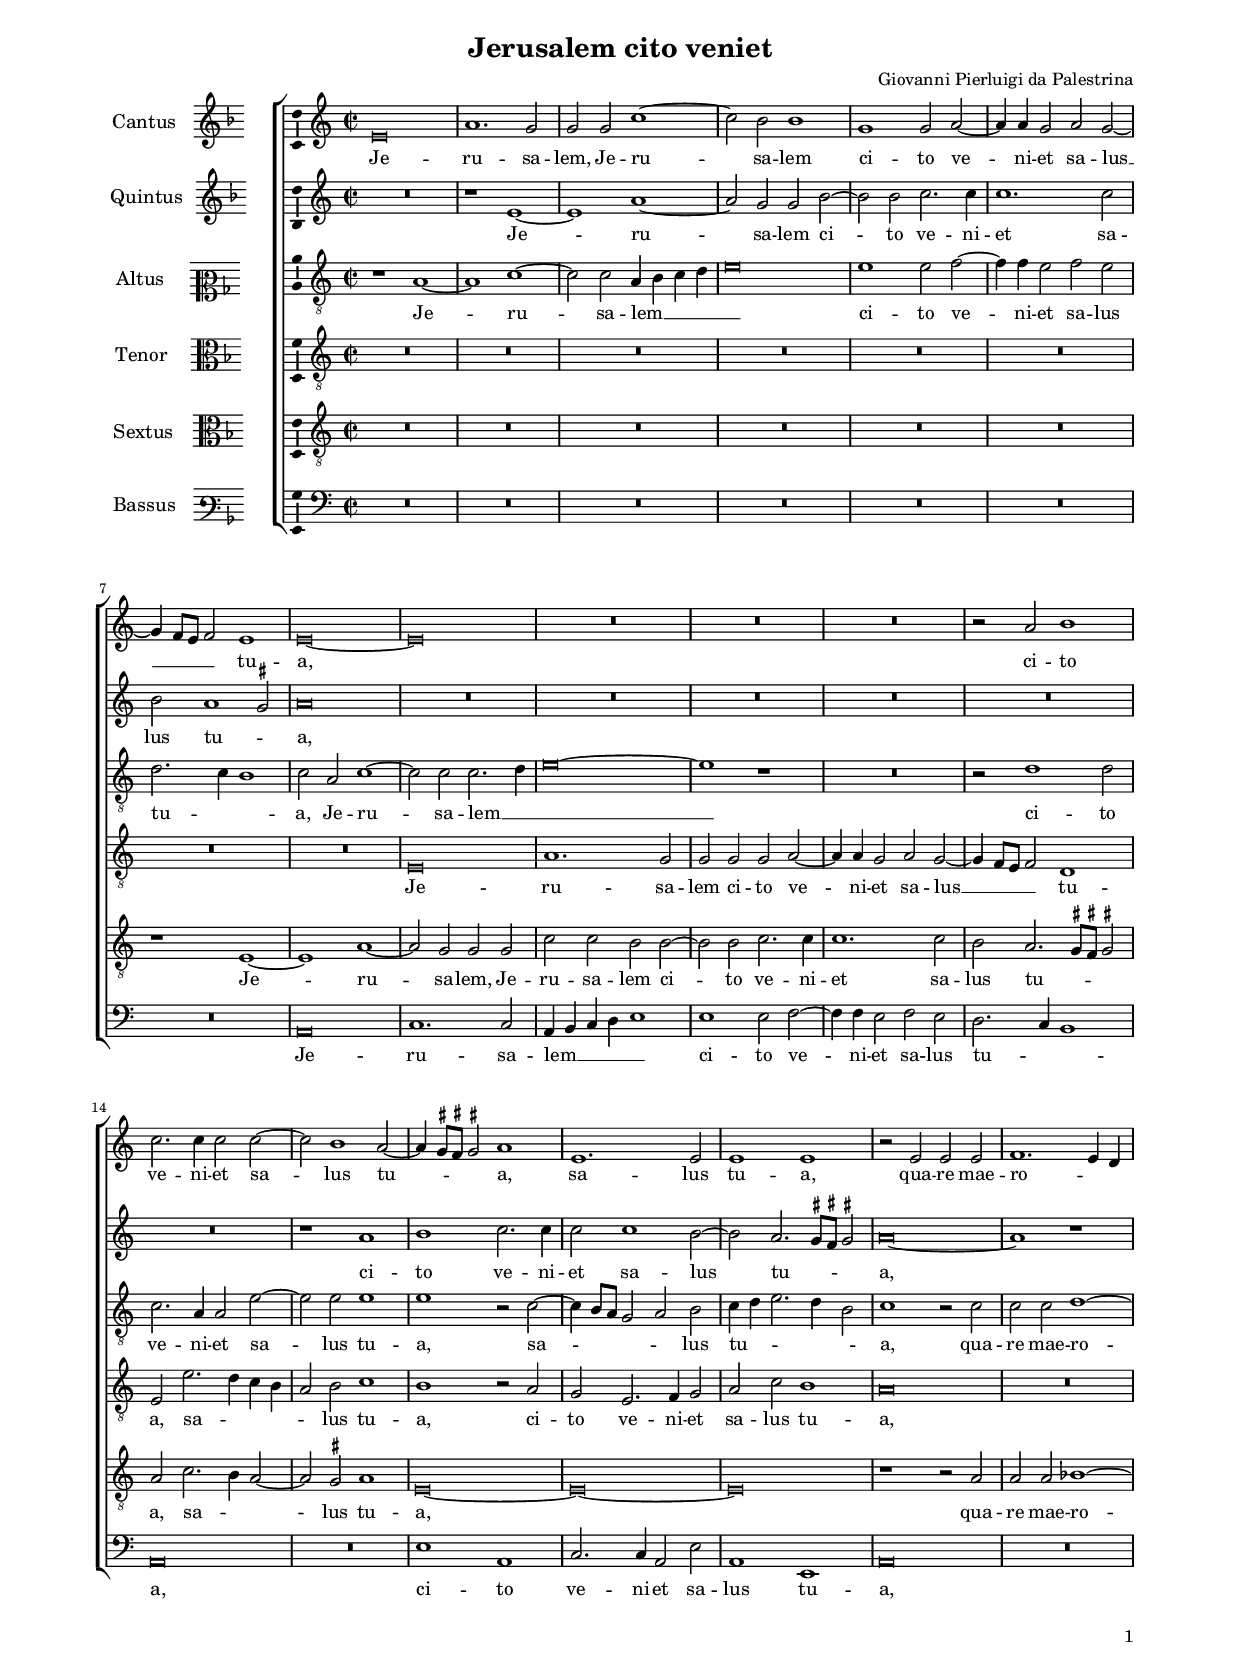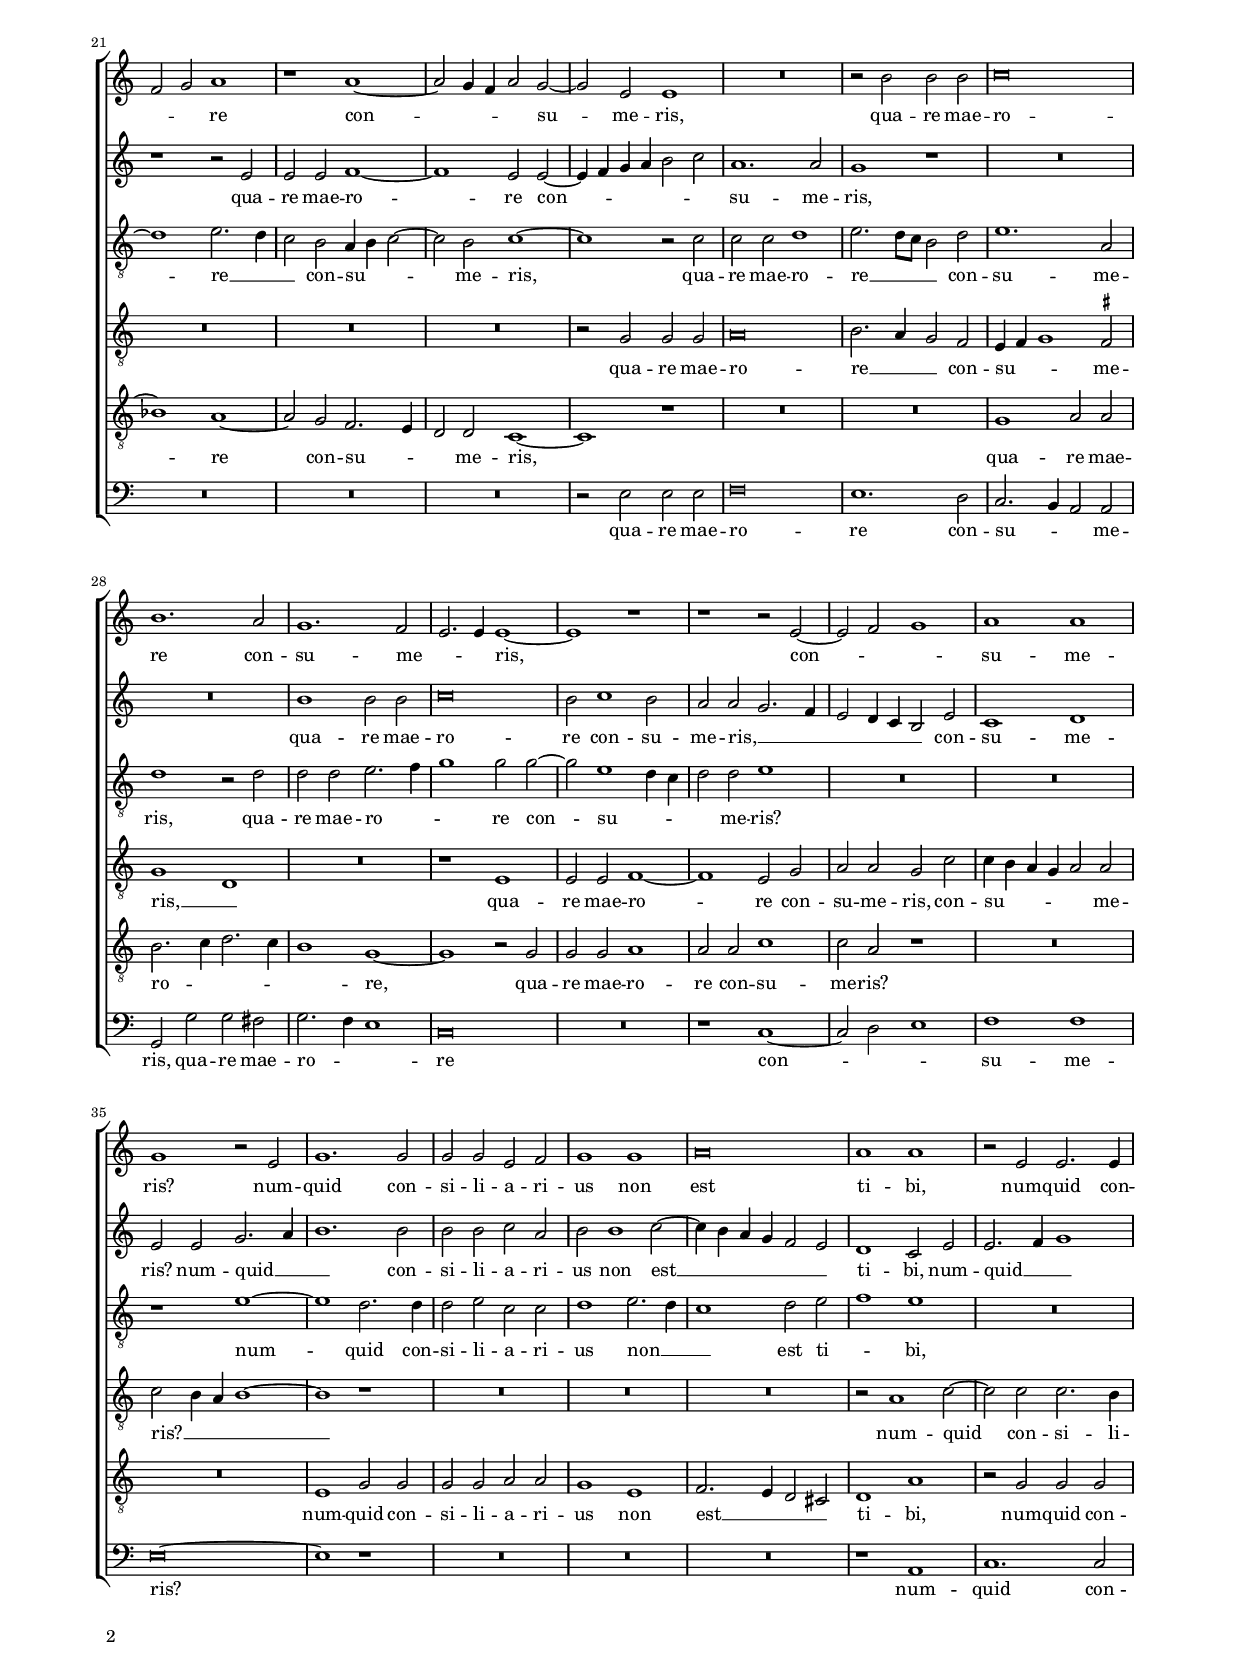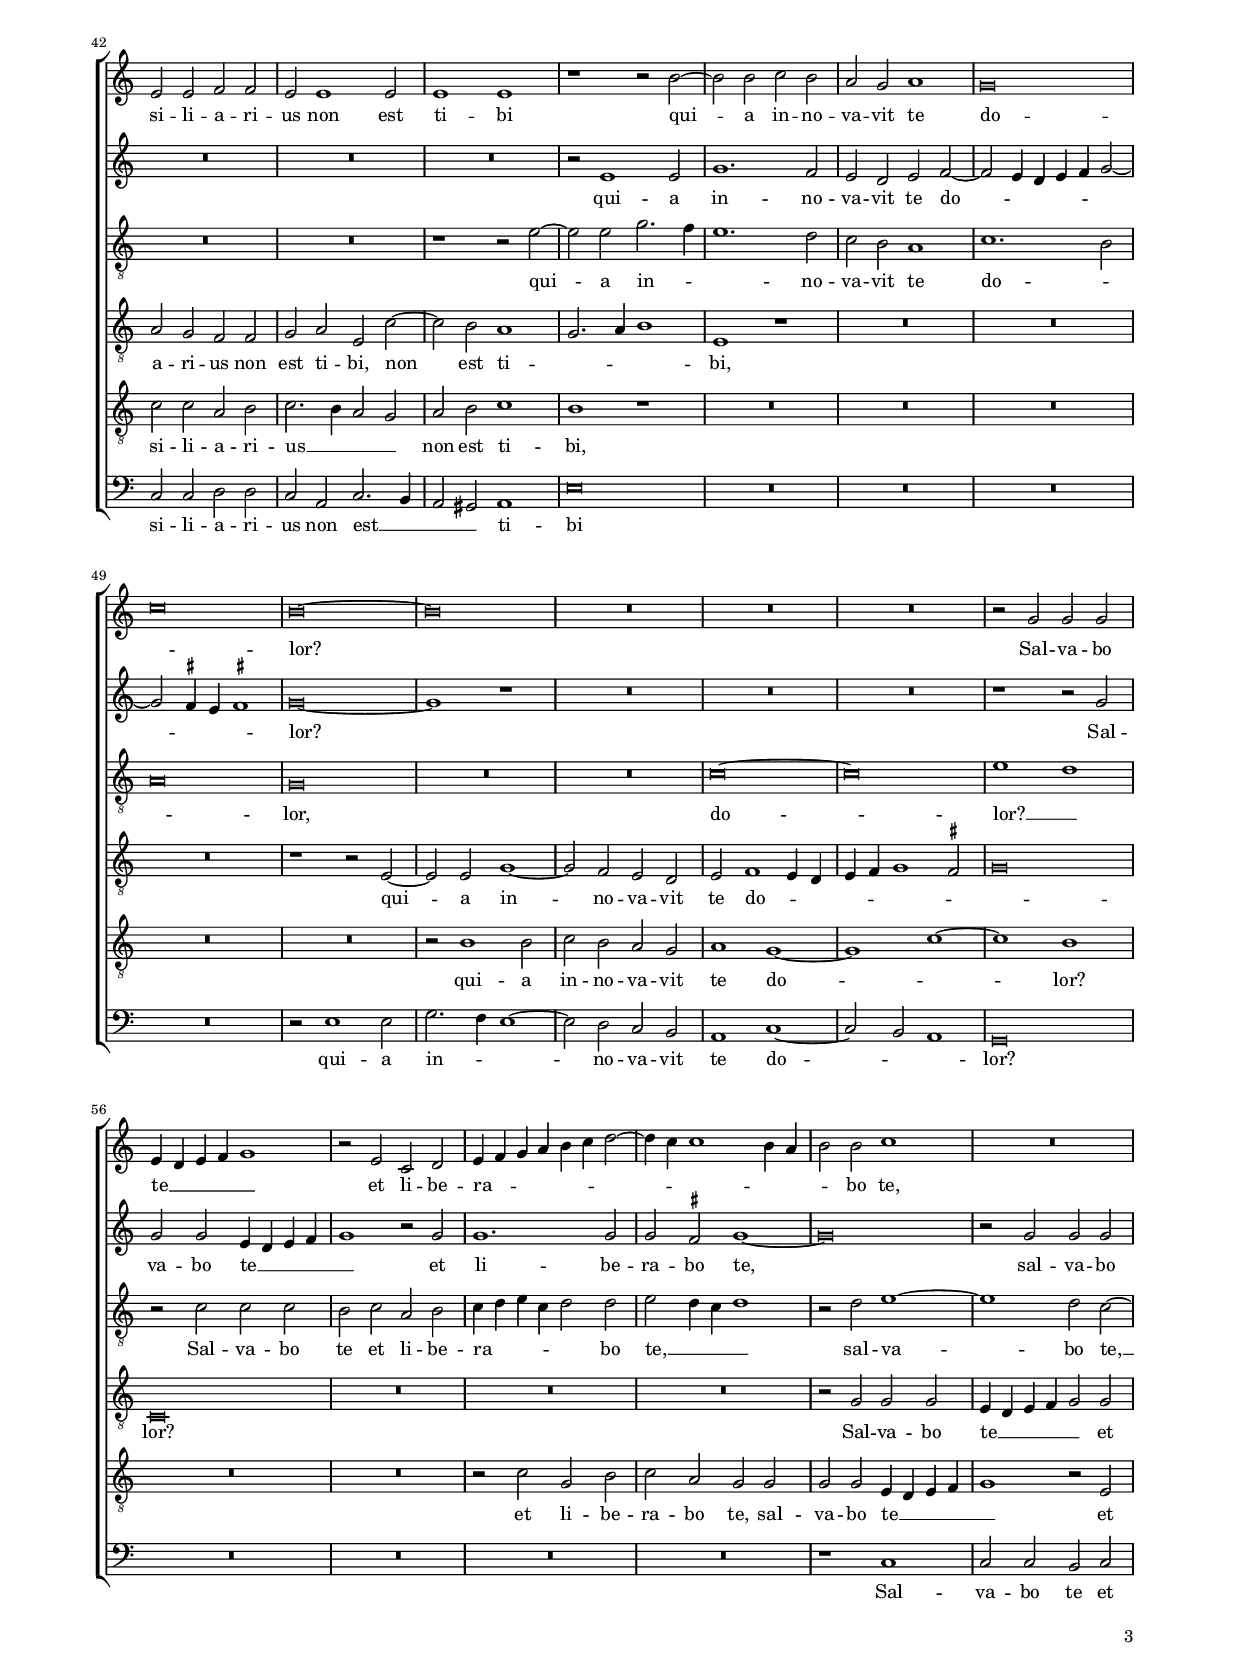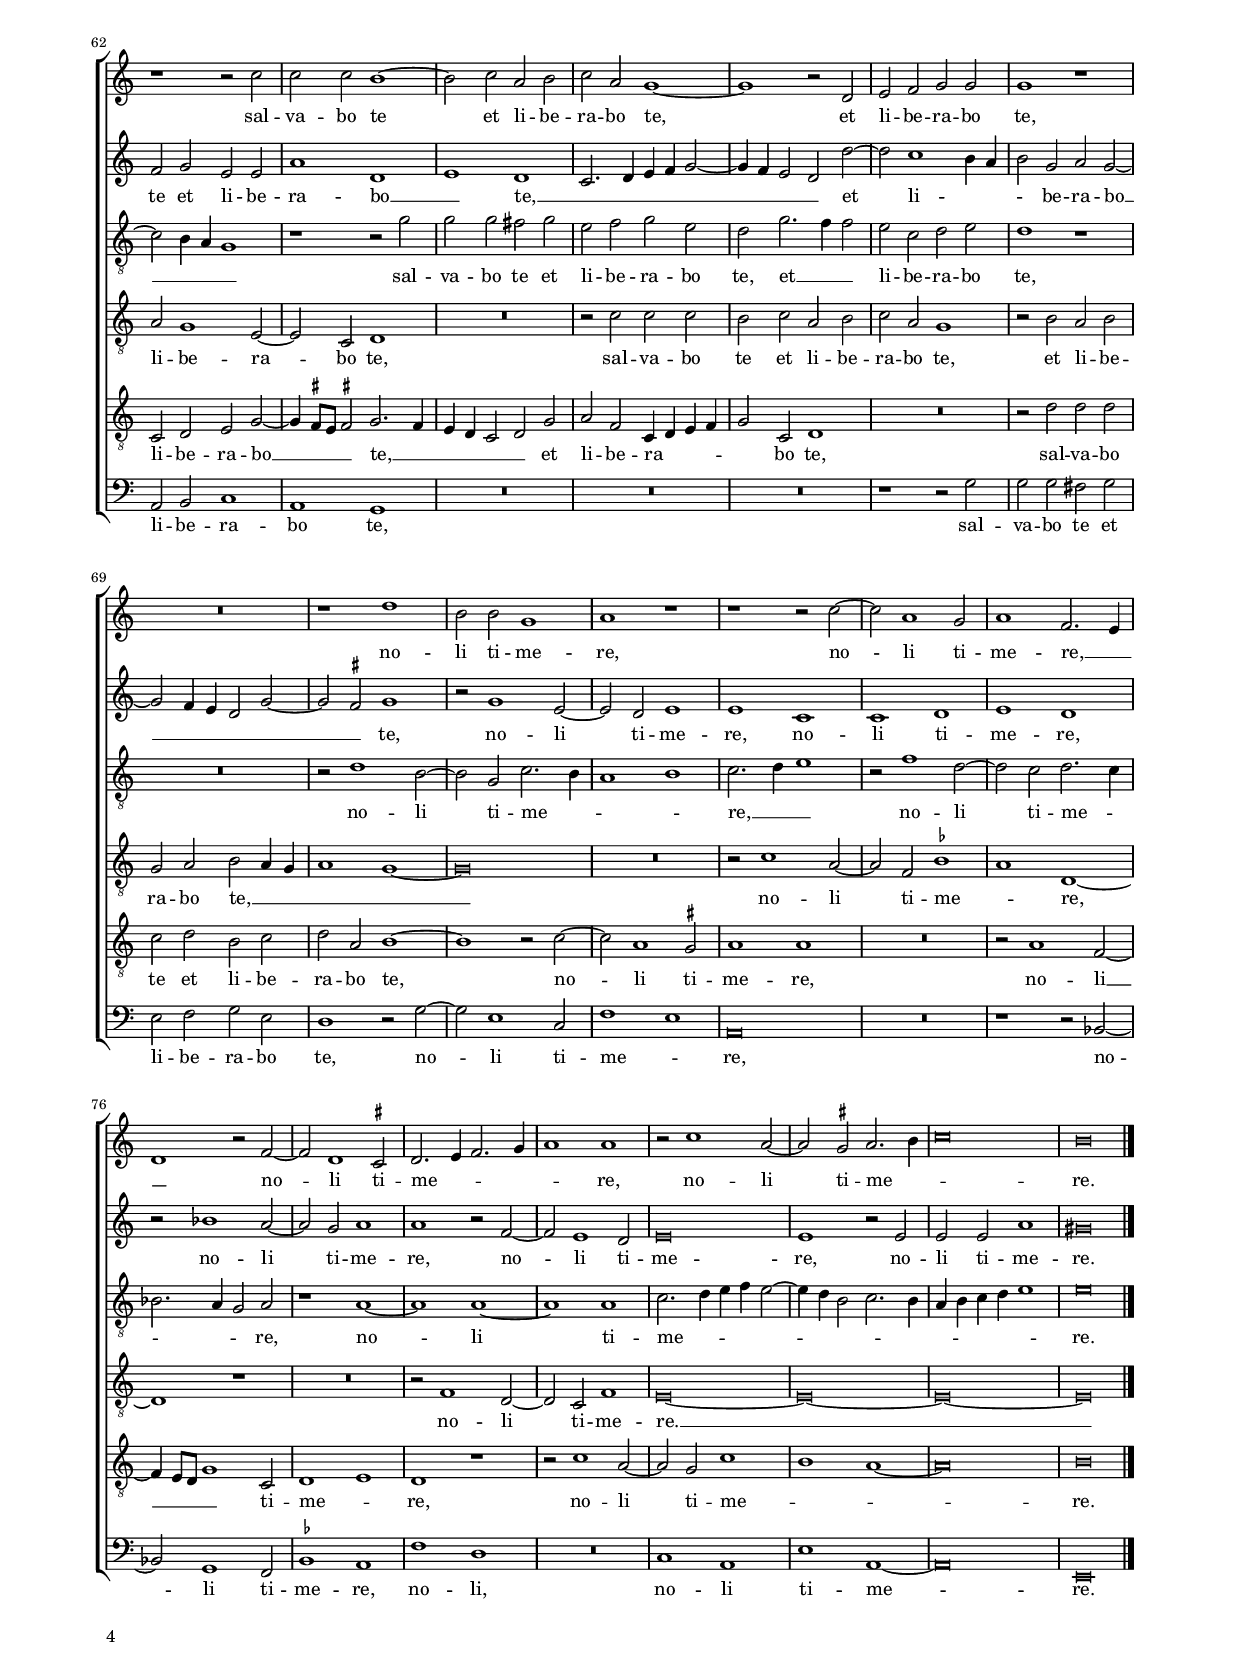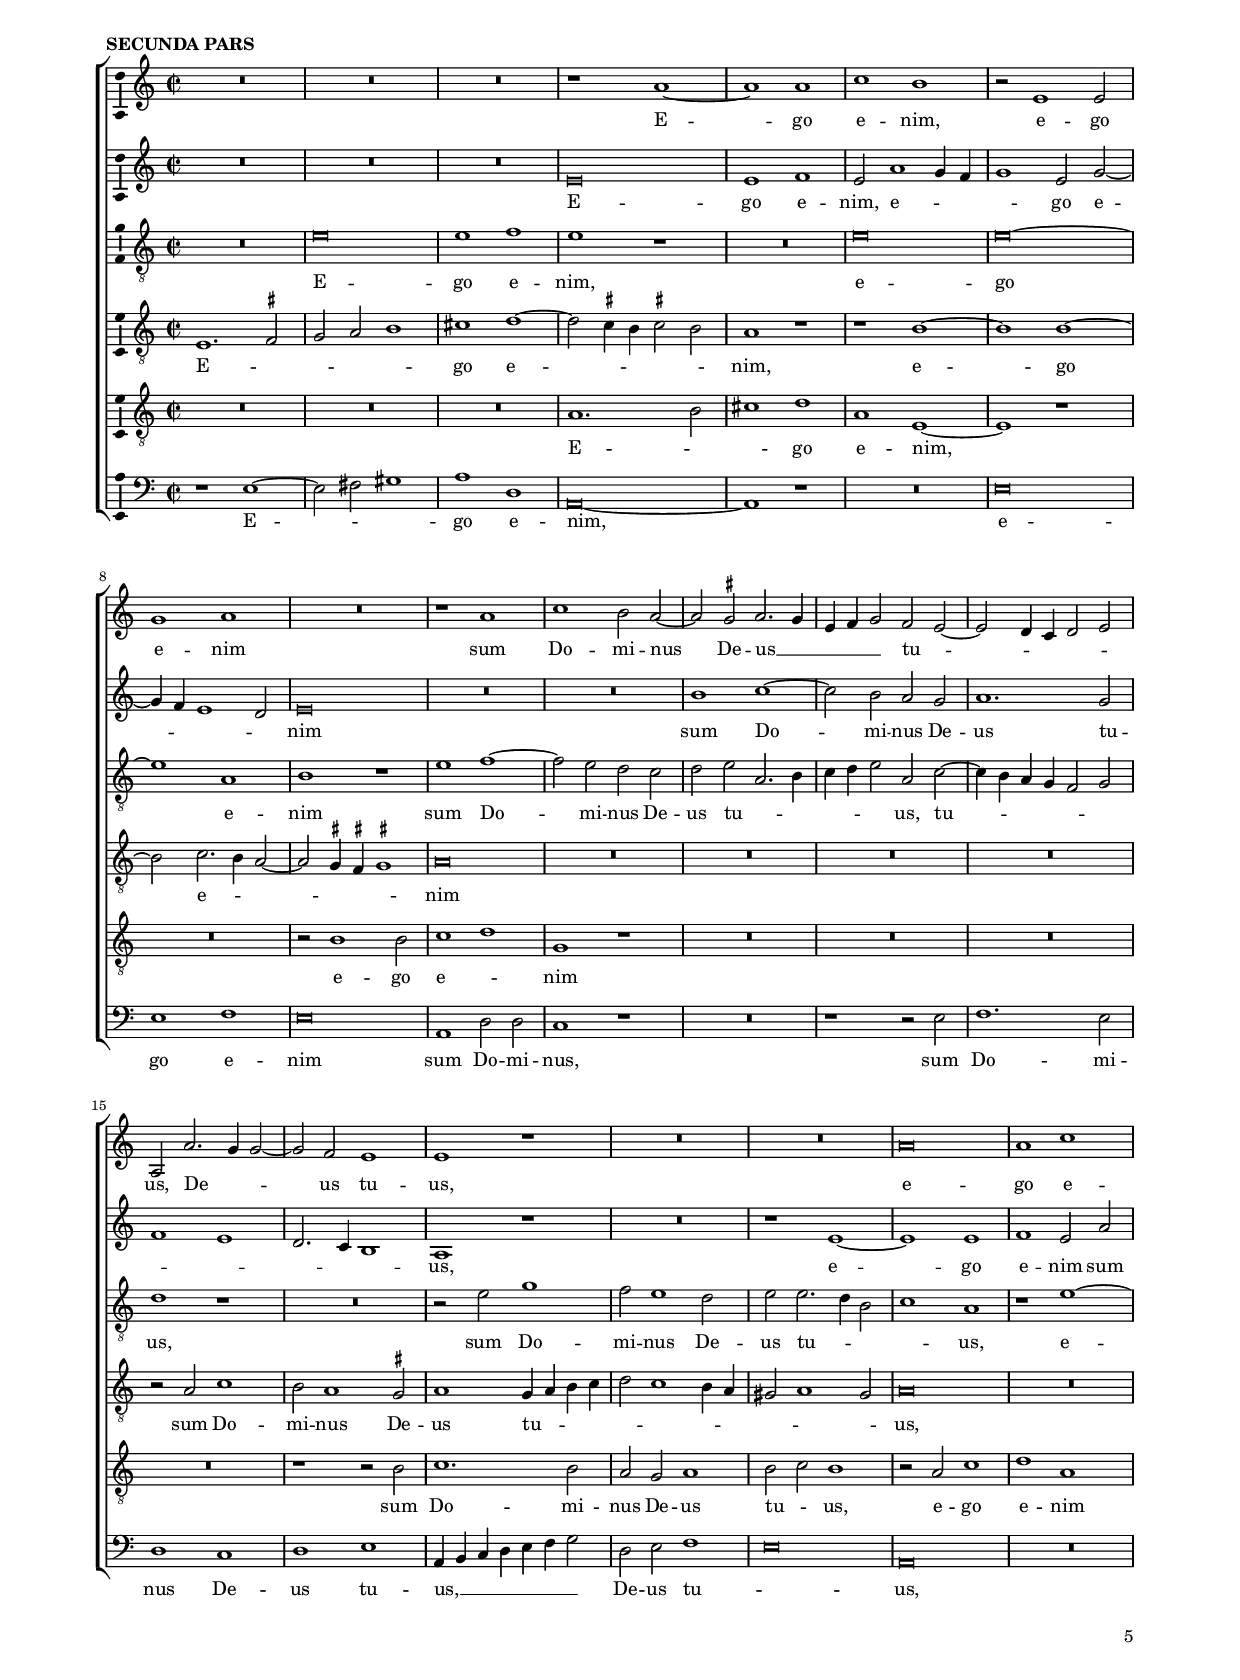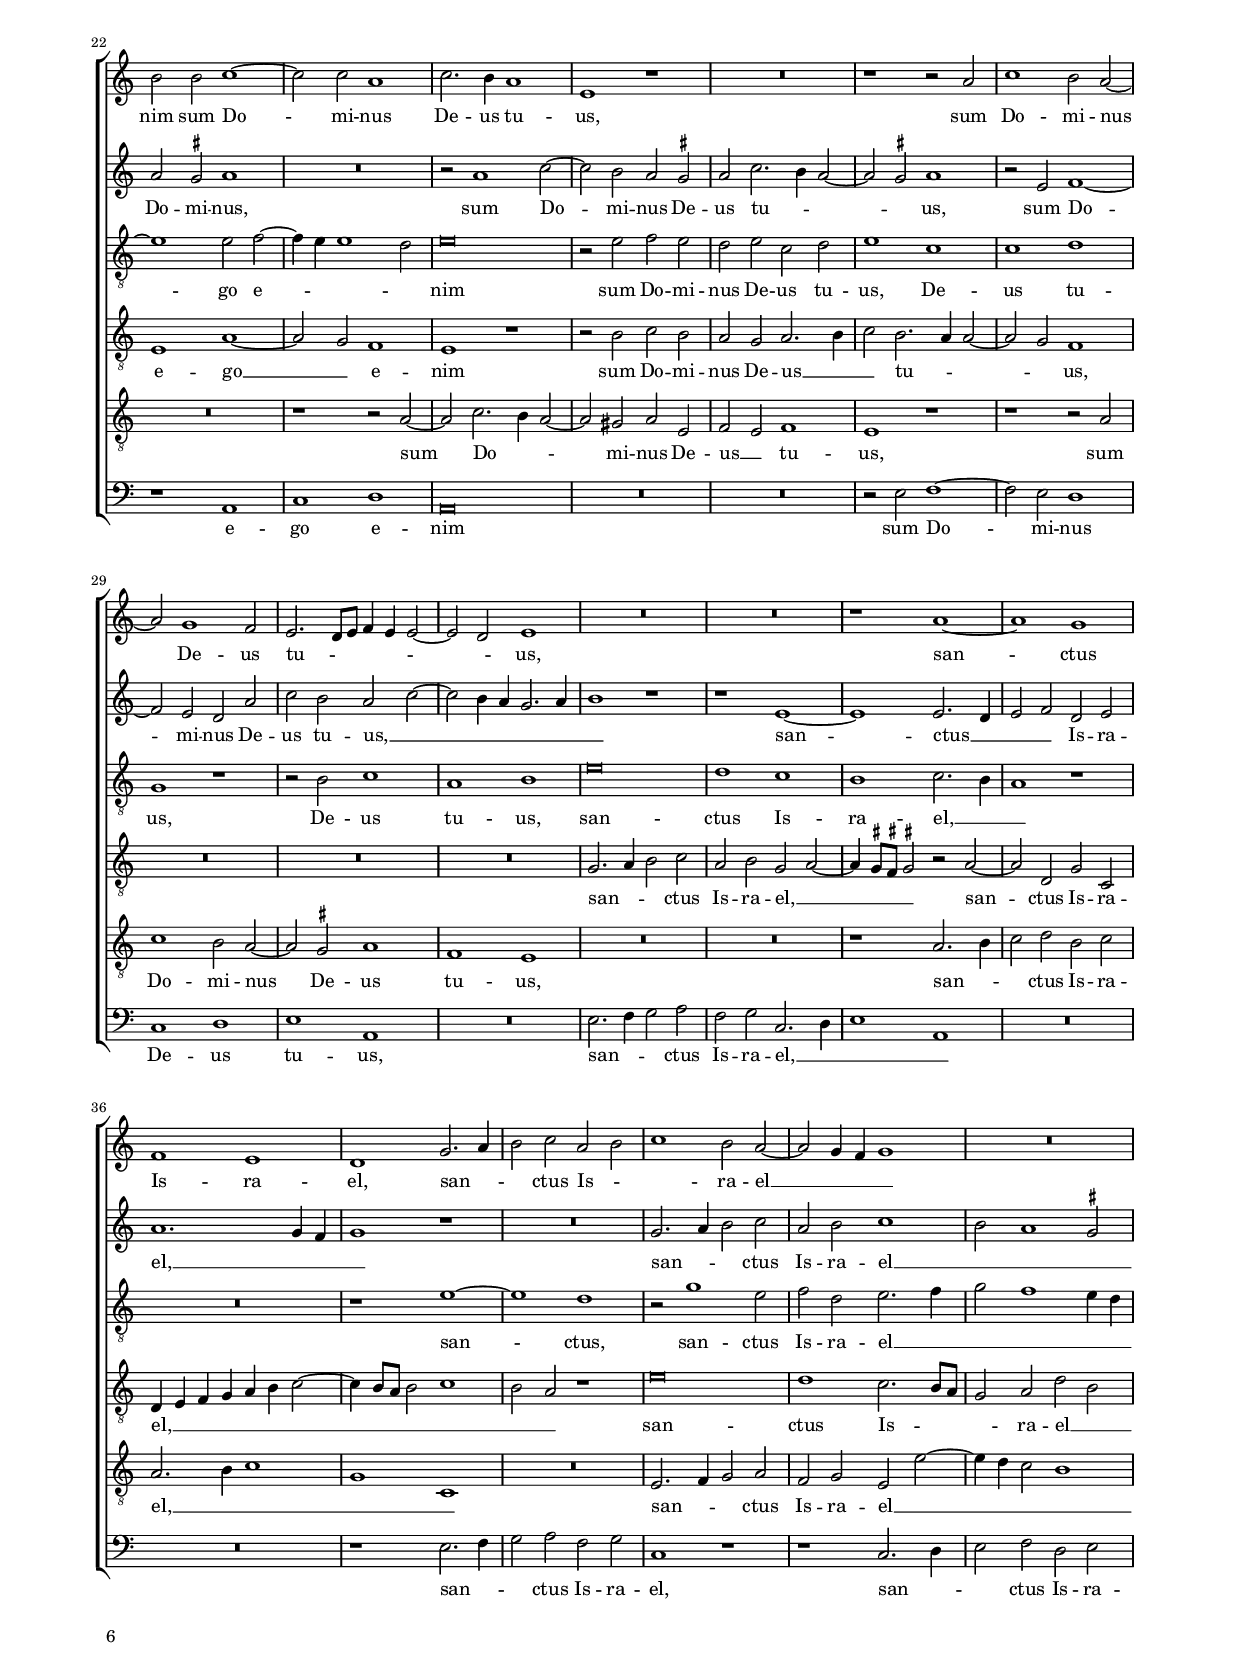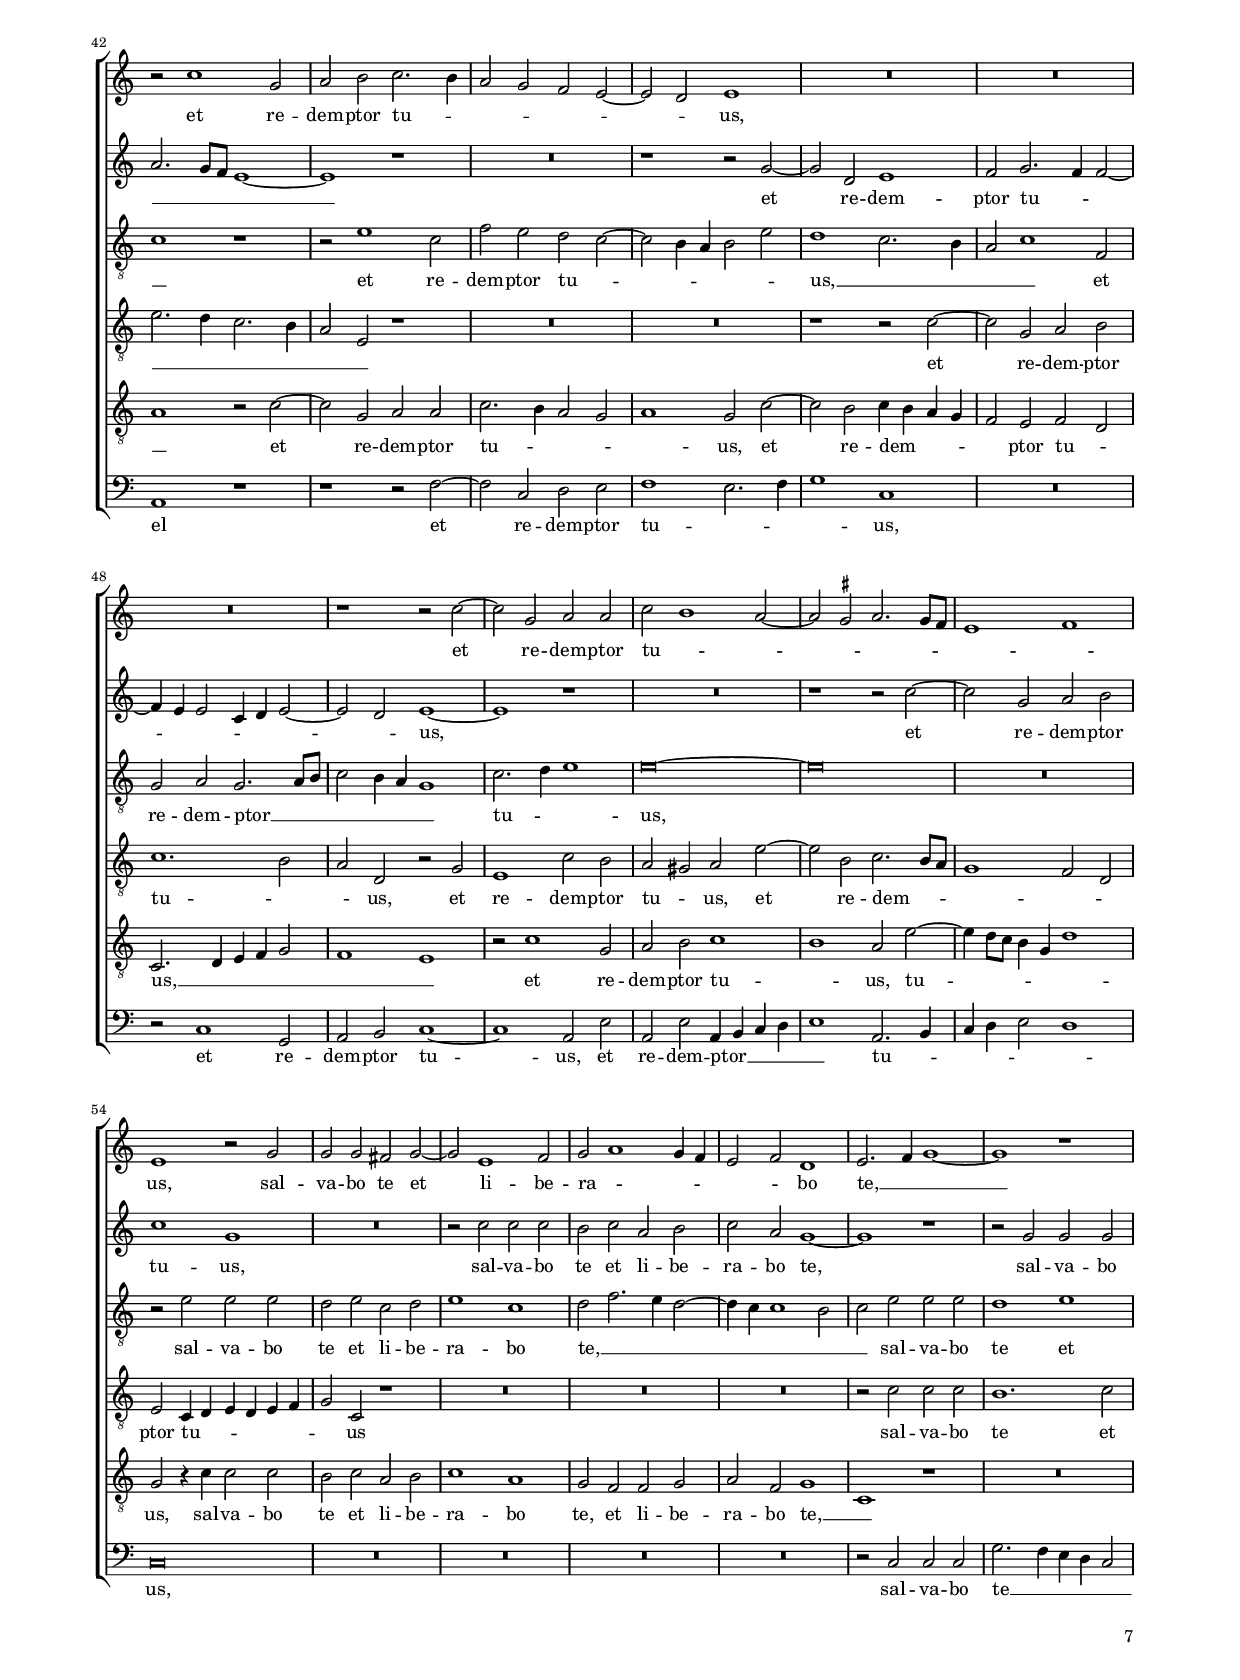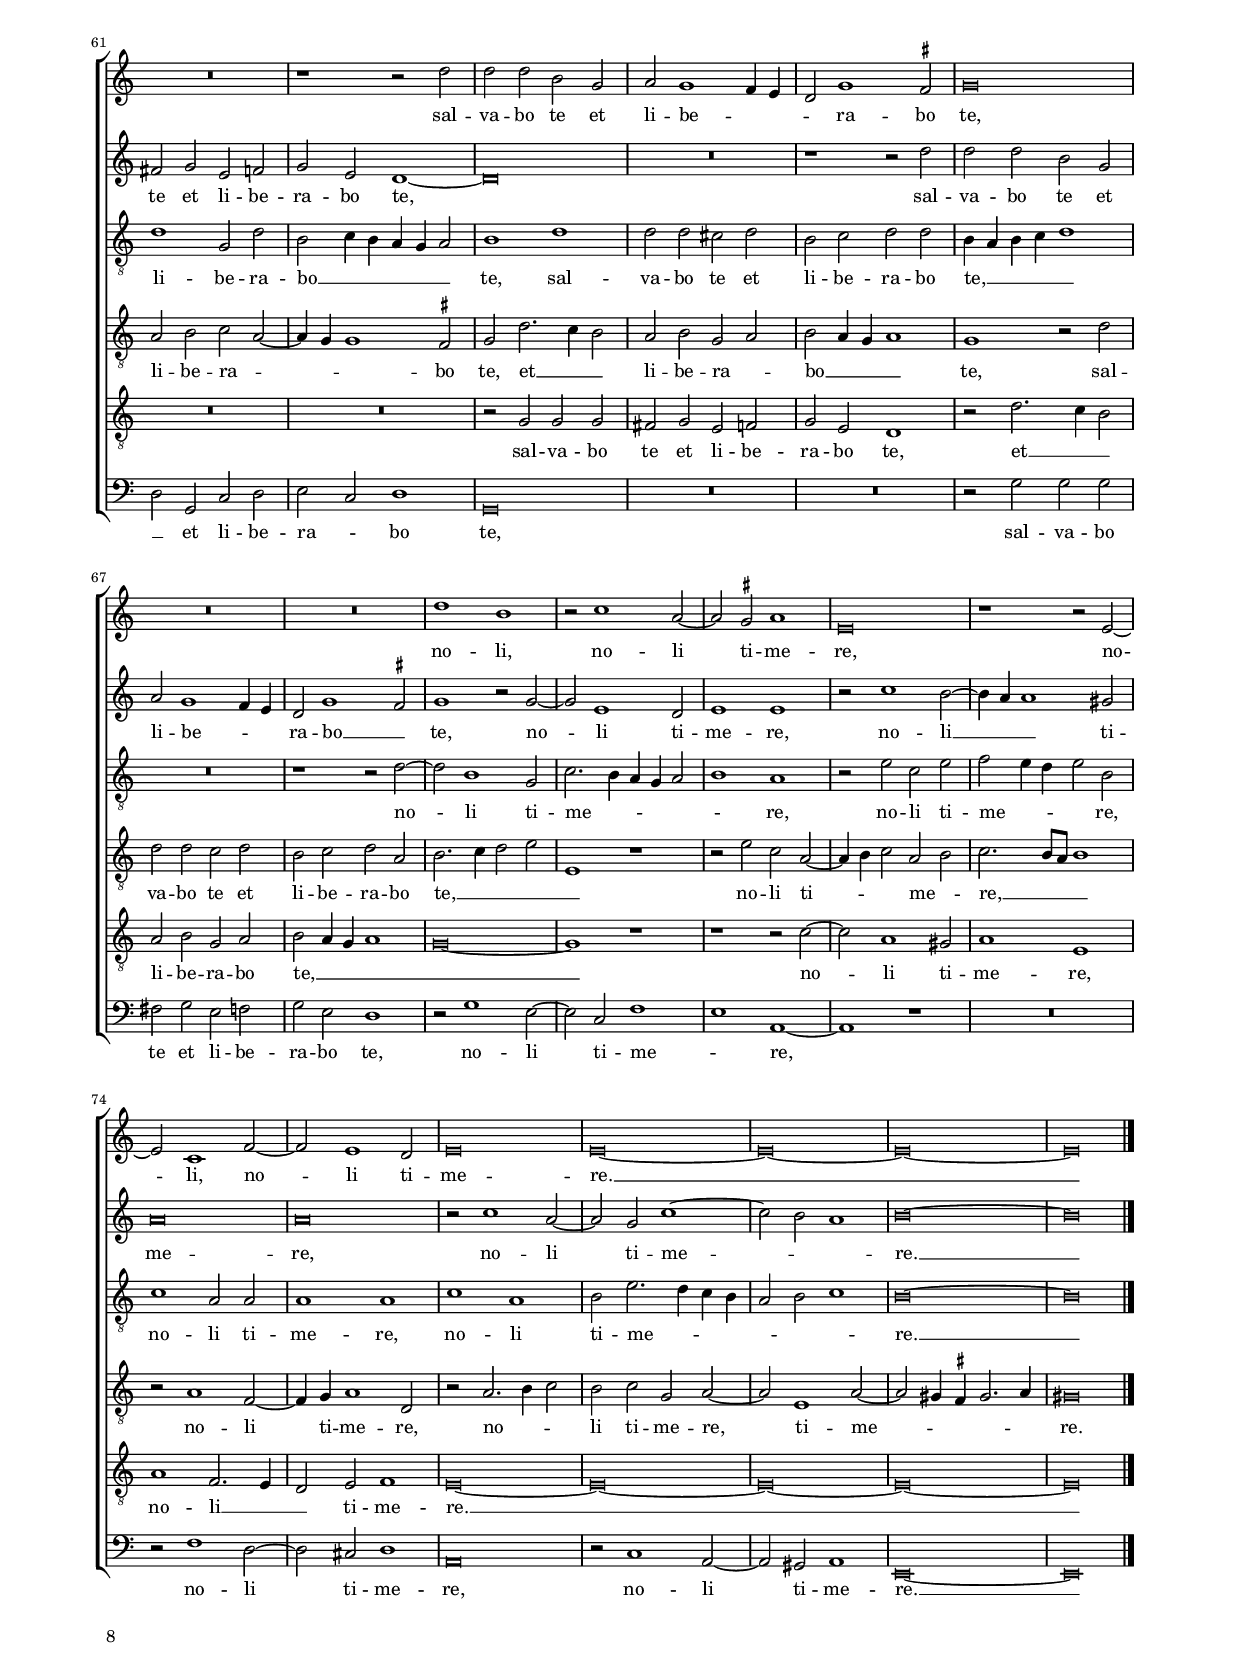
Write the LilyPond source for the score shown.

\header
{
  title="Jerusalem cito veniet"
  composer="Giovanni Pierluigi da Palestrina"
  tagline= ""
}

\version "2.20.0"
\include "deutsch.ly"
#(set-global-staff-size 15)
% #(set-default-paper-size "letter")
#(ly:set-option 'point-and-click #f)


	ficta = { \once \set suggestAccidentals = ##t }
	
	forget = #(define-music-function (music) (ly:music?) #{
		\accidentalStyle forget
		$music
		\accidentalStyle default
		#})

	m = \melisma
	me = \melismaEnd
 %	\mark \markup { \override #'(style . baroque) { \note  #"breve" #1 = \note #"breve." #1 } }


\paper
	{
	top-margin = 1.5 \cm
	bottom-margin = 0.9 \cm
	left-margin = 1.8 \cm
	right-margin = 1.8 \cm
	ragged-bottom = ##f
	ragged-last-bottom = ##t
	print-page-number = ##f
	score-system-spacing = #'((basic-distance . 16) (minimum-distance . 14) (padding . 6) (strechability . 250))
	system-system-spacing = #'((basic-distance . 16) (minimum-distance . 14) (padding . 6) (strechability . 250))
    oddFooterMarkup=\markup   \fill-line { "" \fromproperty #'page:page-number-string }
    evenFooterMarkup=\markup  \fill-line { \fromproperty #'page:page-number-string "" }
    last-bottom-spacing = #'((basic-distance . 12) (minimum-distance . 7) (padding . 4))
	systems-per-page = 3
    page-count = 8
%	min-systems-per-page = 3
	}

global = {
	\key f \major
	\time 2/2 \set Score.measureLength = #(ly:make-moment 2/1)
    \skip 1*2*83 \bar "|."
	}


incipitcantus = \markup { \score {
	{
	\set Staff.instrumentName = \markup { \fontsize #1 "Cantus" }
	\key f \major
	\clef violin
	s4 \bar ""
	}
	\layout  {
	raggedright = ##t
	indent = 1.6 \cm
	line-width = 2.2 \cm
	\context { \Staff \remove Time_signature_engraver }
	\override Staff.Clef.Y-extent = #'(0 . 0)
	}} \hspace #1 }


incipitsextus = \markup { \score {
	{
	\set Staff.instrumentName = \markup { \fontsize #1 "Quintus" }
	\key f \major
	\clef violin
	s4 \bar ""
	}
	\layout  {
	raggedright = ##t
	indent = 1.6 \cm
	line-width = 2.2 \cm
	\context { \Staff \remove Time_signature_engraver }
	\override Staff.Clef.Y-extent = #'(0 . 0)
	}} \hspace #1 }
      
      
incipitaltus = \markup { \score {
	{
	\set Staff.instrumentName = \markup { \fontsize #1 "Altus" }
	\key f \major
	\clef mezzosoprano
	s4 \bar ""
	}
	\layout  {
	raggedright = ##t
	indent = 1.6 \cm
	line-width = 2.2 \cm
	\context { \Staff \remove Time_signature_engraver }
	\override Staff.Clef.Y-extent = #'(0 . 0)
	}} \hspace #1 }


incipittenor = \markup { \score {
	{
	\set Staff.instrumentName = \markup { \fontsize #1 "Tenor" }
	\key f \major
	\clef alto
	s4 \bar ""
	}
	\layout  {
	raggedright = ##t
	indent = 1.6 \cm
	line-width = 2.2 \cm
	\context { \Staff \remove Time_signature_engraver }
	\override Staff.Clef.Y-extent = #'(0 . 0)
	}} \hspace #1 }
      
      
incipitquintus = \markup { \score {
	{
	\set Staff.instrumentName = \markup { \fontsize #1 "Sextus" }
	\key f \major
	\clef alto
	s4 \bar ""
	}
	\layout  {
	raggedright = ##t
	indent = 1.6 \cm
	line-width = 2.2 \cm
	\context { \Staff \remove Time_signature_engraver }
	\override Staff.Clef.Y-extent = #'(0 . 0)
	}} \hspace #1 }
      
      
incipitbassus = \markup { \score {
	{
	\set Staff.instrumentName = \markup { \fontsize #1 "Bassus" }
	\key f \major
	\clef varbaritone
	s4 \bar ""
	}
	\layout  {
	raggedright = ##t
	indent = 1.6 \cm
	line-width = 2.2 \cm
	\context { \Staff \remove Time_signature_engraver }
	\override Staff.Clef.Y-extent = #'(0 . 0)
	}} \hspace #1 }


cantus =  \relative c''
	{
	a\breve
	d1. c2
	c2 c f1~
	f2 e e1
%5
	c1 c2 d~ |
	d4 d c2 d c~
	c4 b8 a b2 a1
	a\breve~
	a\breve
%10
	R\breve |
	R\breve
	R\breve
	r2 d e1
	f2. f4 f2 f~
%15
	f2 e1 d2~ |
	d4 \ficta cis8 \ficta h \ficta cis!2 d1
	a1. a2
	a1 a
	r2 a a a
%20
	b1. a4 g |
	b2 c d1
	r1 d~
	d2 c4 b d2 c~
	c2 a a1
%25
	R\breve |
	r2 e' e e
	f\breve
	e1. d2
	c1. b2
%30
	a2. a4 a1~ |
	a1 r
	r1 r2 a~
	a2 b c1
	d1 d
%35
	c1 r2 a |
	c1. c2
	c2 c a b
	c1 c
	d\breve
%40
	d1 d |
	r2 a a2. a4
	a2 a b b
	a2 a1 a2
	a1 a
%45
	r1 r2 e'~ |
	e2 e f e
	d2 c d1
	c\breve
	f\breve
%50
	e\breve~ |
	e\breve
	R\breve
	R\breve
	R\breve
%55
	r2 c c c |
	a4 g a b c1
	r2 a f g
	a4 b c d e f g2~
	g4 f f1 e4 d
%60
	e2 e f1 |
	R\breve
	r1 r2 f
	f2 f e1~
	e2 f d e
%65
	f2 d c1~ |
	c1 r2 g
	a2 b c c
	c1 r
	R\breve
%70
	r1 g' |
	e2 e c1
	d1 r
	r1 r2 f~
	f2 d1 c2
%75
	d1 b2. a4 |
	g1 r2 b~
	b2 g1 \ficta fis2
	g2. a4 b2. c4
	d1 d
%80
	r2 f1 d2~ |
    d2 \ficta cis d2. e4
    f\breve
    e\breve |
	}


sextus = \relative c''
	{
	R\breve
	r1 a~
	a1 d~
	d2 c c e~
%5
	e2 e f2. f4 |
	f1. f2
	e2 d1 \ficta cis2
	d\breve
	R\breve
%10
	R\breve |
	R\breve
	R\breve
	R\breve
	R\breve
%15
	r1 d |
	e1 f2. f4
	f2 f1 e2~
	e2 d2. \ficta cis8 \ficta h \ficta cis!2
	d\breve~
%20
	d1 r |
	r1 r2 a
	a2 a b1~
	b1 a2 a~
	a4 b c d e2 f
%25
	d1. d2 |
	c1 r
	R\breve
	R\breve
	e1 e2 e
%30
	f\breve |
	e2 f1 e2
	d2 d c2. b4
	a2 g4 f e2 a
	f1 g
%35
	a2 a c2. d4 |
	e1. e2
	e2 e f d
	e2 e1 f2~
	f4 e d c b2 a
%40
	g1 f2 a |
	a2. b4 c1
	R\breve
	R\breve
	R\breve
%45
	r2 a1 a2 |
	c1. b2
	a2 g a b~
	b2 a4 g a b c2~
	c2 \ficta h4 a \ficta h!1
%50
	c\breve~ |
	c1 r
	R\breve
	R\breve
	R\breve
%55
	r1 r2 c |
	c2 c a4 g a b
	c1 r2 c
	c1. c2
	c2 \ficta h c1~
%60
	c\breve |
	r2 c c c
	b2 c a a
	d1 g,
	a1 g
%65
	f2. g4 a b c2~ |
	c4 b a2 g g'~
	g2 f1 e4 d
	e2 c d c~
	c2 b4 a g2 c~
%70
	c2 \ficta h c1 |
	r2 c1 a2~
	a2 g a1
	a1 f
	f1 g
%75
	a1 g |
	r2 es'1 d2~
	d2 c d1
	d1 r2 b~
	b2 a1 g2
%80
	a\breve |
    a1 r2 a
    a2 a d1
    cis\breve |
	}


altus =  \relative c'
        {
	r1 d~
	d1 f~
	f2 f d4 e f g
	a\breve
%5
	a1 a2 b~ |
	b4 b a2 b a
	g2. f4 e1
	f2 d f1~
	f2 f f2. g4
%10
	a\breve~ |
	a1 r
	R\breve
	r2 g1 g2
	f2. d4 d2 a'~
%15
	a2 a a1 |
	a1 r2 f~
	f4 e8 d c2 d e
	f4 g a2. g4 e2
	f1 r2 f
%20
	f2 f g1~ |
	g1 a2. g4
	f2 e d4 e f2~
	f2 e f1~
	f1 r2 f
%25
	f2 f g1 |
	a2. g8 f e2 g
	a1. d,2
	g1 r2 g
	g2 g a2. b4
%30
	c1 c2 c~ |
	c2 a1 g4 f
	g2 g a1
	R\breve
	R\breve
%35
	r1 a~ |
	a1 g2. g4
	g2 a f f
	g1 a2. g4
	f1 g2 a
%40
	b1 a |
	R\breve
	R\breve
	R\breve
	r1 r2 a~
%45
	a2 a c2. b4 |
	a1. g2
	f2 e d1
	f1. e2
	d\breve
%50
	c\breve |
	R\breve
	R\breve
	f\breve~
	f\breve
%55
	a1 g |
	r2 f f f
	e2 f d e
	f4 g a f g2 g
	a2 g4 f g1
%60
	r2 g a1~ |
	a1 g2 f~
	f2 e4 d c1
	r1 r2 c'
	c2 c h c
%65
	a2 b c a |
	g2 c2. b4 b2
	a2 f g a
	g1 r
	R\breve
%70
	r2 g1 e2~ |
	e2 c f2. e4
	d1 e
	f2. g4 a1
	r2 b1 g2~
%75
	g2 f g2. f4 |
	es2. d4 c2 d
	r1 d~
	d1 d~
	d1 d
%80
	f2. g4 a b a2~ |
    a4 g e2 f2. e4
    d4 e f g a1
    a\breve |
	}


tenor =  \relative c'
	{
	R\breve
	R\breve
	R\breve
	R\breve
%5
	R\breve |
	R\breve
	R\breve
	R\breve
	a\breve
%10
	d1. c2 |
	c2 c c d~
	d4 d c2 d c~
	c4 b8 a b2 g1
	a2 a'2. g4 f e
%15
	d2 e f1 |
	e1 r2 d
	c2 a2. b4 c2
	d2 f e1
	d\breve
%20
	R\breve |
	R\breve
	R\breve
	R\breve
	r2 c c c
%25
	d\breve |
	e2. d4 c2 b
	a4 b c1 \ficta h2
	c1 g
	R\breve
%30
	r1 a |
	a2 a b1~
	b1 a2 c
	d2 d c f
	f4 e d c d2 d
%35
	f2 e4 d e1~ |
	e1 r
	R\breve
	R\breve
	R\breve
%40
	r2 d1 f2~ |
	f2 f f2. e4
	d2 c b b
	c2 d a f'~
	f2 e d1
%45
	c2. d4 e1 |
	a,1 r
	R\breve
	R\breve
	R\breve
%50
	r1 r2 a~ |
	a2 a c1~
	c2 b a g
	a2 b1 a4 g
	a4 b c1 \ficta h2
%55
	c\breve |
	f,\breve
	R\breve
	R\breve
	R\breve
%60
	r2 c' c c |
	a4 g a b c2 c
	d2 c1 a2~
	a2 f g1
	R\breve
%65
	r2 f' f f |
	e2 f d e
	f2 d c1
	r2 e d e
	c2 d e d4 c
%70
	d1 c~ |
	c\breve
	R\breve
	r2 f1 d2~
	d2 b \ficta es1
%75
    d1 g,~ |
	g1 r
	R\breve
	r2 b1 g2~
	g2 f b1
%80
	a\breve~ |
    a\breve~    
    a\breve~
    a\breve |
	}


quintus  =  \relative c'
	{
	R\breve
	R\breve
	R\breve
	R\breve
%5
	R\breve |
	R\breve
	r1 a~
	a1 d~
	d2 c c c
%10
	f2 f e e~ |
	e2 e f2. f4
	f1. f2
	e2 d2. \ficta cis8 \ficta h \ficta cis!2
	d2 f2. e4 d2~
%15
	d2 \ficta cis d1 |
	a\breve~
	a\breve~
	a\breve
	r1 r2 d
%20
	d2 d es1~ |
	es1 d~
	d2 c b2. a4
	g2 g f1~
	f1 r
%25
	R\breve |
	R\breve
	c'1 d2 d
	e2. f4 g2. f4
	e1 c~
%30
	c1 r2 c |
	c2 c d1
	d2 d f1
	f2 d r1
	R\breve
%35
	R\breve |
	a1 c2 c
	c2 c d d
	c1 a
	b2. a4 g2 fis
%40
	g1 d' |
	r2 c c c
	f2 f d e
	f2. e4 d2 c
	d2 e f1
%45
	e1 r |
	R\breve
	R\breve
	R\breve
	R\breve
%50
	R\breve |
	r2 e1 e2
	f2 e d c
	d1 c~
	c1 f~
%55
	f1 e |
	R\breve
	R\breve
	r2 f c e
	f2 d c c
%60
	c2 c a4 g a b |
	c1 r2 a
	f2 g a c~
	c4 \ficta h8 a \ficta h!2 c2. \forget b4
	a4 g f2 g c
%65
	d2 b f4 g a b |
	c2 f, g1
	R\breve
	r2 g' g g
	f2 g e f
%70
	g2 d e1~ |
	e1 r2 f~
	f2 d1 \ficta cis2
	d1 d
	R\breve
%75
	r2 d1 b2~ |
	b4 a8 g c1 f,2
	g1 a
	g1 r
	r2 f'1 d2~
%80
	d2 c f1 |
    e1 d~
    d\breve
    e\breve |
	}


bassus  =  \relative c
	{
	R\breve
	R\breve
	R\breve
	R\breve
%5
	R\breve |
	R\breve
	R\breve
	d\breve
	f1. f2
%10
	d4 e f g a1 |
	a1 a2 b~
	b4 b a2 b a
	g2. f4 e1
	d\breve
%15
	R\breve |
	a'1 d,
	f2. f4 d2 a'
	d,1 a
	d\breve
%20
	R\breve |
	R\breve
	R\breve
	R\breve
	r2 a' a a
%25
	b\breve |
	a1. g2
	f2. e4 d2 d
	c2 c' c h
	c2. b4 a1
%30
	f\breve |
	R\breve
	r1 f~
	f2 g a1
	b1 b
%35
	a\breve~ |
	a1 r
	R\breve
	R\breve
	R\breve
%40
	r1 d, |
	f1. f2
	f2 f g g
	f2 d f2. e4
	d2 cis d1
%45
	a'\breve |
	R\breve
	R\breve
	R\breve
	R\breve
%50
	r2 a1 a2 |
	c2. b4 a1~
	a2 g f e
	d1 f~
	f2 e d1
%55
	c\breve |
	R\breve
	R\breve
	R\breve
	R\breve
%60
	r1 f |
	f2 f e f
	d2 e f1
	d1 c
	R\breve
%65
	R\breve |
	R\breve
	r1 r2 c'
	c2 c h c
	a2 b c a
%70
	g1 r2 c~ |
	c2 a1 f2
	b1 a
	d,\breve
	R\breve
%75
	r1 r2 es~ |
	es2 c1 b2
	\ficta es1 d
	b'1 g
	R\breve
%80
    f1 d |
    a'1 d,~
    d\breve
    a\breve | 
	}


lyricscantus = \lyricmode {
        Je -- ru -- sa -- lem,
        Je -- ru -- sa -- lem ci -- to ve -- ni -- et sa -- lus __ _ _ _ tu -- a,
        ci -- to ve -- ni -- et sa -- lus tu -- _ _ _ a,
        sa -- lus tu -- a,
        qua -- re mae -- ro -- _ _ _ _ re con -- _ _ _ su -- me -- ris,
        qua -- re mae -- ro -- re con -- su -- me -- _ _ ris,
        con -- _ _ su -- me -- ris?
        num -- quid con -- si -- li -- a -- ri -- us non est ti -- bi,
        num -- quid con -- si -- li -- a -- ri -- us non est ti -- bi
        qui -- a in -- no -- va -- vit te do -- _ lor?
        Sal -- va -- bo te __ _ _ _ _ et li -- be -- ra -- _ _ _ _ _ _ _ _ _ _ _ bo te,
        sal -- va -- bo te et li -- be -- ra -- bo te,
        et li -- be -- ra -- bo te,
        no -- li ti -- me -- re,
        no -- li ti -- me -- re, __ _ _
        no -- li ti -- me -- _ _ _ _ re,
        no -- li ti -- me -- _ _ re.
	}


lyricssextus = \lyricmode {
        Je -- ru -- sa -- lem ci -- to ve -- ni -- et sa -- lus tu -- _ a,
        ci -- to ve -- ni -- et sa -- lus tu -- _ _ _ a,
        qua -- re mae -- ro -- re con -- _ _ _ _ _ su -- me -- ris,
        qua -- re mae -- ro -- re con -- su -- me -- ris, __ _ _ _ _ _ _
        con -- su -- me -- ris?
        num -- quid __ _ _ con -- si -- li -- a -- ri -- us non est __ _ _ _ _ _ ti -- bi,
        num -- quid __ _ _
        qui -- a in -- no -- va -- vit te do -- _ _ _ _ _ _ _ _ lor?
        Sal -- va -- bo te __ _ _ _ _ et li -- be -- ra -- bo te,
        sal -- va -- bo te et li -- be -- ra -- bo __ _ te, __ _ _ _ _ _ _ _ _
        et li -- _ _ _ be -- ra -- bo __ _ _ _ _ _ te,
        no -- li ti -- me -- re,
        no -- li ti -- me -- re,
        no -- li ti -- me -- re,
        no -- li ti -- me -- re,
        no -- li ti -- me -- re.
	}
	
	
lyricsaltus = \lyricmode {
        Je -- ru -- sa -- lem __ _ _ _ _ ci -- to ve -- ni -- et sa -- lus tu -- _ _ a,
        Je -- ru -- sa -- lem __ _ _ ci -- to ve -- ni -- et sa -- lus tu -- a,
        sa -- _ _ _ _ lus tu -- _ _ _ _ a,
        qua -- re mae -- ro -- re __ _ _ con -- su -- _ _ me -- ris,
        qua -- re mae -- ro -- re __ _ _ _ con -- su -- me -- ris,
        qua -- re mae -- ro -- _ _ re con -- su -- _ _ _ me -- ris?
        num -- quid con -- si -- li -- a -- ri -- us non __ _ _ est ti -- _ bi,
        qui -- a in -- _ _ no -- va -- vit te do -- _ _ lor,
        do -- lor? __ _
        Sal -- va -- bo te et li -- be -- ra -- _ _ _ _ bo te, __ _ _ _
        sal -- va -- bo te, __ _ _ _
        sal -- va -- bo te et li -- be -- ra -- bo te,
        et __ _ _ li -- be -- ra -- bo te,
        no -- li ti -- me -- _ _ _ re, __ _ _
        no -- li ti -- me -- _ _ _ _ re,
        no -- li ti -- me -- _ _ _ _ _ _ _ _ _ _ _ _ _ re.
	}


lyricstenor = \lyricmode {
        Je -- ru -- sa -- lem ci -- to ve -- ni -- et sa -- lus __ _ _ _ tu -- a,
        sa -- _ _ _ _ lus tu -- a,
        ci -- to ve -- ni -- et sa -- lus tu -- a,
        qua -- re mae -- ro -- re __ _ _ con -- su -- _ _ me -- ris, __ _
        qua -- re mae -- ro -- re con -- su -- me -- ris,
        con -- su -- _ _ _ _ me -- ris? __ _ _ _
        num -- quid con -- si -- li -- a -- ri -- us non est ti -- bi,
        non est ti -- _ _ _ bi,
        qui -- a in -- no -- va -- vit te do -- _ _ _ _ _ _ _ lor?
        Sal -- va -- bo te __ _ _ _ _ et li -- be -- ra -- bo te,
        sal -- va -- bo te et li -- be -- ra -- bo te,
        et li -- be -- ra -- bo te, __ _ _ _ _
        no -- li ti -- me -- _ re,
        no -- li ti -- me -- re. __
	}


lyricsquintus = \lyricmode {
        Je -- ru -- sa -- lem,
        Je -- ru -- sa -- lem ci -- to ve -- ni -- et sa -- lus tu -- _ _ _ a,
        sa -- _ _ lus tu -- a,
        qua -- re mae -- ro -- re con -- su -- _ _ me -- ris,
        qua -- re mae -- ro -- _ _ _ _ re,
        qua -- re mae -- ro -- re con -- su -- me -- ris?
        num -- quid con -- si -- li -- a -- ri -- us non est __ _ _ _ ti -- bi,
        num -- quid con -- si -- li -- a -- ri -- us __ _ _ _ non est ti -- bi,
        qui -- a in -- no -- va -- vit te do -- _ lor?
        et li -- be -- ra -- bo te,
        sal -- va -- bo te __ _ _ _ _ et li -- be -- ra -- bo __ _ _ _ te, __ _ _ _ _ _
        et li -- be -- ra -- _ _ _ _ bo te,
        sal -- va -- bo te et li -- be -- ra -- bo te,
        no -- li ti -- me -- re,
        no -- li __ _ _ _ ti -- me -- _ re,
        no -- li ti -- me -- _ _ re.
	}


lyricsbassus = \lyricmode {
        Je -- ru -- sa -- lem __ _ _ _ _ ci -- to ve -- ni -- et sa -- lus tu -- _ _ a,
        ci -- to ve -- ni -- et sa -- lus tu -- a,
        qua -- re mae -- ro -- re con -- su -- _ _ me -- ris,
        qua -- re mae -- ro -- _ _ re con -- _ _ su -- me -- ris?
        num -- quid con -- si -- li -- a -- ri -- us non est __ _ _ _ ti -- bi
        qui -- a in -- _ _ no -- va -- vit te do -- _ _ lor?
        Sal -- va -- bo te et li -- be -- ra -- bo te,
        sal -- va -- bo te et li -- be -- ra -- bo te,
        no -- li ti -- me -- _ re,
        no -- li ti -- me -- re,
        no -- li,
        no -- li ti -- me -- re.
	}


\score
{  
	\transpose f c {
	\new ChoirStaff \with { \override StaffGrouper.staff-staff-spacing.basic-distance = #12 }
	<<

	\new Staff << \global
	\new Voice="v1" {
		\set Staff.instrumentName=\incipitcantus
		\set Staff.midiInstrument = "reed organ"
		\clef "treble"
		\cantus }
	\new Lyrics \lyricsto "v1" {\lyricscantus }
	>>


	\new Staff << \global
	\new Voice="v6" {
		\set Staff.instrumentName=\incipitsextus
		\set Staff.midiInstrument = "reed organ"
		\clef "treble" 
		\sextus}
	\new Lyrics \lyricsto "v6" {\lyricssextus }
	>>


	\new Staff << \global
	\new Voice="v2" {
		\set Staff.instrumentName=\incipitaltus
		\set Staff.midiInstrument = "reed organ"
		\clef "G_8" 
		\altus}
	\new Lyrics \lyricsto "v2" {\lyricsaltus }
	>>


	\new Staff << \global
	\new Voice="v3" {
		\set Staff.instrumentName=\incipittenor
		\set Staff.midiInstrument = "reed organ"
		\clef "G_8"
		\tenor }
	\new Lyrics \lyricsto "v3" {\lyricstenor }
	>>


	\new Staff << \global
	\new Voice="v5" {
		\set Staff.instrumentName=\incipitquintus
		\set Staff.midiInstrument = "reed organ"
		\clef "G_8"
		\quintus}
	\new Lyrics \lyricsto "v5" {\lyricsquintus }
	>>


	\new Staff << \global
	\new Voice="v4" {
		\set Staff.instrumentName=\incipitbassus
		\set Staff.midiInstrument = "reed organ"
		\clef "bass" 
		\bassus }
	\new Lyrics \lyricsto "v4" {\lyricsbassus}
	>>

	>>
	} % transpose

	\layout
	{
	indent = 3 \cm
%	\context { \Lyrics \override VerticalAxisGroup.nonstaff-relatedstaff-spacing.padding = #2 }
%	\context { \Lyrics \override LyricText.font-size = #1 }	
	\context { \Staff \override TimeSignature.break-visibility = #end-of-line-invisible }
    \context { \Staff \consists "Ambitus_engraver" }
	\context { \Score \override BarNumber.padding = #2 }
	\context { \Voice \override NoteHead.style = #'baroque }
	}

\midi
	{
    	\tempo 2 = 90
	}

}

%%%%%%%%%%%%%%%%%%%%  SECUNDA PARS   %%%%%%%%%%%%%%%%%%%%

 %	\mark \markup { \override #'(style . baroque) { \note  #"breve" #1 = \note #"breve." #1 } }

global = {
	\key f \major
	\time 2/2 \set Score.measureLength = #(ly:make-moment 2/1)
    \skip 1*2*80 \bar "|."
	}


cantus =  \relative c''
	{
	R\breve
	R\breve
	R\breve
	r1 d~
%5
	d1 d |
	f1 e
	r2 a,1 a2
	c1 d
	R\breve
%10
	r1 d |
	f1 e2 d~
	d2 \ficta cis d2. \forget c4
	a4 b c2 b a~
	a2 g4 f g2 a
%15
	d,2 d'2. c4 c2~ |
	c2 b a1
	a1 r
	R\breve
	R\breve
%20
	d\breve |
	d1 f
	e2 e f1~
	f2 f d1
	f2. e4 d1
%25
	a1 r |
	R\breve
	r1 r2 d
	f1 e2 d~
	d2 c1 b2
%30
	a2. g8 a b4 a a2~ |
	a2 g a1
	R\breve
	R\breve
	r1 d~
%35
	d1 c |
	b1 a
	g1 c2. d4
	e2 f d e
	f1 e2 d~
%40
	d2 c4 b c1 |
	R\breve
	r2 f1 c2
	d2 e f2. e4
	d2 c b a~
%45
	a2 g a1 |
	R\breve
	R\breve
	R\breve
	r1 r2 f'~
%50
	f2 c d d |
	f2 e1 d2~
	d2 \ficta cis d2. \forget c8 b
	a1 b
	a1 r2 c
%55
	c2 c h2 c~ |
	c2 a1 b2
	c2 d1 c4 b
	a2 b g1
	a2. b4 c1~
%60
	c1 r |
	R\breve
	r1 r2 g'
	g2 g e c
	d2 c1 b4 a
%65
	g2 c1 \ficta h2 |
	c\breve
	R\breve
	R\breve
	g'1 e
%70
	r2 f1 d2~ |
	d2 \ficta cis d1
	a\breve
	r1 r2 a~
	a2 f1 b2~
%75
	b2 a1 g2 |
	a\breve
	a\breve~
	a\breve~
	a\breve~
%80
	a\breve |
	}


sextus = \relative c''
	{
	R\breve
	R\breve
	R\breve
	a\breve
%5
	a1 b |
	a2 d1 c4 b
	c1 a2 c~
	c4 b a1 g2
	a\breve
%10
	R\breve |
	R\breve
	e'1 f~
	f2 e d c
	d1. c2
%15
	b1 a |
	g2. f4 e1
	d1 r
	R\breve
	r1 a'~
%20
	a1 a |
	b1 a2 d
	d2 \ficta cis d1
	R\breve
	r2 d1 f2~
%25
	f2 e d \ficta cis |
	d2 f2. e4 d2~
	d2 \ficta cis d1
	r2 a b1~
	b2 a g d'
%30
	f2 e d f~ |
	f2 e4 d c2. d4
	e1 r
	r1 a,~
	a1 a2. g4
%35
	a2 b g a |
	d1. c4 b
	c1 r
	R\breve
	c2. d4 e2 f
%40
	d2 e f1 |
	e2 d1 \ficta cis2
	d2. c8 b a1~
	a1 r
	R\breve
%45
	r1 r2 c~ |
	c2 g a1
	b2 c2. b4 b2~
	b4 a a2 f4 g a2~
	a2 g a1~
%50
	a1 r |
	R\breve
	r1 r2 f'~
	f2 c d e
	f1 c
%55
	R\breve |
	r2 f f f
	e2 f d e
	f2 d c1~
	c1 r
%60
	r2 c c c |
	h2 c a b
	c2 a g1~
	g\breve
	R\breve
%65
	r1 r2 g' |
	g2 g e c
	d2 c1 b4 a
	g2 c1 \ficta h2
	c1 r2 c~
%70
	c2 a1 g2 |
	a1 a
	r2 f'1 e2~
	e4 d d1 cis2
	d\breve
%75
	d\breve |
	r2 f1 d2~
	d2 c f1~
	f2 e d1
	e\breve~
%80
	e\breve |
	}


altus =  \relative c'
        {
	R\breve
	a'\breve
	a1 b
	a1 r
%5
	R\breve |
	a\breve
	a\breve~
	a1 d,
	e1 r
%10
	a1 b~ |
	b2 a g f
	g2 a d,2. e4
	f4 g a2 d, f~
	f4 e d c b2 c
%15
	g'1 r |
	R\breve
	r2 a c1
	b2 a1 g2
	a2 a2. g4 e2
%20
	f1 d |
	r1 a'~
	a1 a2 b~
	b4 a a1 g2
	a\breve
%25
	r2 a b a |
	g2 a f g
	a1 f
	f1 g
	c,1 r
%30
	r2 e f1 |
	d1 e
	a\breve
	g1 f
	e1 f2. e4
%35
	d1 r |
	R\breve
        r1 a'~
	a g
	r2 c1 a2
%40
	b2 g a2. b4 |
	c2 b1 a4 g
	f1 r
	r2 a1 f2
	b2 a g f~
%45
	f2 e4 d e2 a |
	g1 f2. e4
	d2 f1 b,2
	c2 d c2. d8 e 
	f2 e4 d c1
%50
	f2. g4 a1 |
	a\breve~
	a\breve
	R\breve
	r2 a a a
%55
	g2 a f g |
	a1 f
	g2 b2. a4 g2~
	g4 f f1 e2
	f2 a a a
%60
	g1 a |
	g1 c,2 g'
	e2 f4 e d c d2
	e1 g
	g2 g fis g
%65
	e2 f g g |
	e4 d e f g1
	R\breve
	r1 r2 g~
	g2 e1 c2
%70
	f2. e4 d c d2 |
	e1 d
	r2 a' f a
	b2 a4 g a2 e
	f1 d2 d
%75
	d1 d |
	f1 d
	e2 a2. g4 f e
	d2 e f1
        e\breve~
%80
        e\breve
	}


tenor =  \relative c'
	{
	a1. \ficta h2
	c2 d e1
	fis1 g~
	g2 \ficta fis4 e \ficta fis!2 e
%5
	d1 r |
	r1 e~
	e1 e~
	e2 f2. e4 d2~
	d2 \ficta cis4 \ficta h \ficta cis!1
%10
	d\breve |
	R\breve
	R\breve
	R\breve
	R\breve
%15
	r2 d f1 |
	e2 d1 \ficta cis2
	d1 c4 d e f
	g2 f1 e4 d
	cis2 d1 cis2
%20
	d\breve |
	R\breve
	a1 d~
	d2 c b1
	a1 r
%25
	r2 e' f e |
	d2 c d2. e4
	f2 e2. d4 d2~
	d2 c b1
	R\breve
%30
	R\breve |
	R\breve
	c2. d4 e2 f
	d2 e c d~
	d4 \ficta cis8 \ficta h \ficta cis!2 r d~
%35
	d2 g, c f, |
	g4 a b c d e f2~
	f4 e8 d e2 f1
	e2 d r1
	a'\breve
%40
	g1 f2. e8 d |
	c2 d g e
	a2. g4 f2. e4
	d2 a r1
	R\breve
%45
	R\breve |
	r1 r2 f'~
	f2 c d e
	f1. e2
	d2 g, r c
%50
	a1 f'2 e |
	d2 cis d a'~
	a2 e f2. e8 d
	c1 b2 g
	a2 f4 g a g a b
%55
	c2 f, r1 |
	R\breve
	R\breve
	R\breve
	r2 f' f f
%60
	e1. f2 |
	d2 e f d~
	d4 c c1 \ficta h2
	c2 g'2. f4 e2
	d2 e c d
%65
	e2 d4 c d1 |
	c1 r2 g'
	g2 g f g
	e2 f g d
	e2. f4 g2 a
%70
	a,1 r |
	r2 a' f d~
	d4 e f2 d e
	f2. e8 d e1
	r2 d1 b2~
%75
	b4 c d1 g,2 |
	r2 d'2. e4 f2
	e2 f c d~
	d2 a1 d2~
	d2 cis4 \ficta h cis2. d4
%80
	cis\breve |
	}


quintus  =  \relative c'
	{
	R\breve
	R\breve
	R\breve
	d1. e2
%5
	fis1 g |
	d1 a~
	a1 r
	R\breve
	r2 e'1 e2
%10
	f1 g |
	c,1 r
	R\breve
	R\breve
	R\breve
%15
	R\breve |
	r1 r2 e
	f1. e2
	d2 c d1
	e2 f e1
%20
	r2 d f1 |
	g1 d
	R\breve
	r1 r2 d~
	d2 f2. e4 d2~
%25
	d2 cis d a |
	b2 a b1
	a1 r
	r1 r2 d
	f1 e2 d~
%30
	d2 \ficta cis d1 |
	b1 a
	R\breve
	R\breve
	r1 d2. e4
%35
	f2 g e f |
	d2. e4 f1
	c1 f,
	R\breve
	a2. b4 c2 d
%40
	b2 c a a'~ |
	a4 g f2 e1
	d1 r2 f~
	f2 c d d
	f2. e4 d2 c
%45
	d1 c2 f~ |
	f2 e f4 e d c
	b2 a b g
	f2. g4 a b c2
	b1 a
%50
	r2 f'1 c2 |
	d2 e f1
	e1 d2 a'~
	a4 g8 f e4 c g'1
	c,2 r4 f f2 f
%55
	e2 f d e |
	f1 d
	c2 b b c
	d2 b c1
	f,1 r
%60
	R\breve |
	R\breve
	R\breve
	r2 c' c c
	h2 c a b
%65
	c2 a g1 |
	r2 g'2. f4 e2
	d2 e c d
	e2 d4 c d1
	c\breve~
%70
	c1 r |
	r1 r2 f~
	f2 d1 cis2
	d1 a
	d1 b2. a4
%75
	g2 a b1 |
	a\breve~
	a\breve~
	a\breve~
	a\breve~
%80
	a\breve |
	}


bassus  =  \relative c
	{
	r1 a'~
	a2 h cis1
	d1 g,
	d\breve~
%5
	d1 r |
	R\breve
	a'\breve
	a1 b
	a\breve
%10
	d,1 g2 g |
	f1 r
	R\breve
	r1 r2 a
	b1. a2
%15
	g1 f |
	g1 a
	d,4 e f g a b c2
	g2 a b1
	a\breve
%20
	d,\breve |
	R\breve
	r1 d
	f1 g
	d\breve
%25
	R\breve |
	R\breve
	r2 a' b1~
	b2 a g1
	f1 g
%30
	a1 d, |
	R\breve
	a'2. b4 c2 d
	b2 c f,2. g4
	a1 d,
%35
	R\breve |
	R\breve
	r1 a'2. b4
	c2 d b c
	f,1 r
%40
	r1 f2. g4 |
	a2 b g a
	d,1 r
	r1 r2 b'~
	b2 f g a
%45
	b1 a2. b4 |
	c1 f,
	R\breve
	r2 f1 c2
	d2 e f1~
%50
	f1 d2 a' |
	d,2 a' d,4 e f g
	a1 d,2. e4
	f4 g a2 g1
	f\breve
%55
	R\breve |
	R\breve
	R\breve
	R\breve
	r2 f f f
%60
	c'2. b4 a g f2 |
	g2 c, f g
	a2 f g1
	c,\breve
	R\breve
%65
	R\breve |
	r2 c' c c
	h2 c a b
	c2 a g1
	r2 c1 a2~
%70
	a2 f b1 |
	a1 d,~
	d1 r
	R\breve
	r2 b'1 g2~
%75
	g2 fis g1 |
	d\breve
	r2 f1 d2~
	d2 cis d1
	a\breve~
%80
	a\breve |
	}


lyricscantus = \lyricmode {
        E -- go e -- nim,
        e -- go e -- nim
        sum Do -- mi -- nus De -- us __ _ _ _ _ tu -- _ _ _ _ _ us,
        De -- _ _ us tu -- us,
        e -- go e -- nim sum Do -- mi -- nus De -- us tu -- us,
        sum Do -- mi -- nus De -- us tu -- _ _ _ _ _ _ us,
        san -- ctus Is -- ra -- el,
        san -- _ _ ctus Is -- _ _ ra -- el __ _ _ _
        et re -- dem -- ptor tu -- _ _ _ _ _ _ us,
        et re -- dem -- ptor tu -- _ _ _ _ _ _ _ _ us,
        sal -- va -- bo te et li -- be -- ra -- _ _ _ _ _ bo te, __ _ _
        sal -- va -- bo te et li -- be -- _ _ _ ra -- bo te,
        no -- li,
        no -- li ti -- me -- re,
        no -- li,
        no -- li ti -- me -- re. __
	}


lyricssextus = \lyricmode {
        E -- go e -- nim,
        e -- _ _ _ go e -- _ _ _ nim
        sum Do -- mi -- nus De -- us tu -- _ _ _ _ _ us,
        e -- go e -- nim
        sum Do -- mi -- nus,
        sum Do -- mi -- nus De -- us tu -- _ _ _ us,
        sum Do -- mi -- nus De -- us tu -- us, __ _ _ _ _ _ _
        san -- ctus __ _ _ _ Is -- ra -- el, __ _ _ _
        san -- _ _ ctus Is -- ra -- el __ _ _ _ _ _ _ _
        et re -- dem -- ptor tu -- _ _ _ _ _ _ _ _ us,
        et re -- dem -- ptor tu -- us,
        sal -- va -- bo te et li -- be -- ra -- bo te,
        sal -- va -- bo te et li -- be -- ra -- bo te,
        sal -- va -- bo te et li -- be -- _ _ ra -- bo __ _ te,
        no -- li ti -- me -- re,
        no -- li __ _ _ ti -- me -- re,
        no -- li ti -- me -- _ _ re. __
	}


lyricsaltus = \lyricmode {
        E -- go e -- nim,
        e -- go e -- nim
        sum Do -- mi -- nus De -- us tu -- _ _ _ _ _ us,
        tu -- _ _ _ _ _ us,
        sum Do -- mi -- nus De -- us tu -- _ _ _ us,
        e -- go e -- _ _ _ nim
        sum Do -- mi -- nus De -- us tu -- us,
        De -- us tu -- us,
        De -- us tu -- us,
        san -- ctus Is -- ra -- el, __ _ _
        san -- ctus,
        san -- ctus Is -- ra -- el __ _ _ _ _ _ _
        et re -- dem -- ptor tu -- _ _ _ _ _ us, __ _ _ _ _
        et re -- dem -- ptor __ _ _ _ _ _ _ tu -- _ _ us,
        sal -- va -- bo te et li -- be -- ra -- bo te, __ _ _ _ _ _ _ _
        sal -- va -- bo te et li -- be -- ra -- bo __ _ _ _ _ _ te,
        sal -- va -- bo te et li -- be -- ra -- bo te, __ _ _ _ _
        no -- li ti -- me -- _ _ _ _ _ re,
        no -- li ti -- me -- _ _ _ re,
        no -- li ti -- me -- re,
        no -- li ti -- me -- _ _ _ _ _ _ re. __
	}


lyricstenor = \lyricmode {
        E -- _ _ _ _ go e -- _ _ _ _ nim,
        e -- go e -- _ _ _ _ _ nim
        sum Do -- mi -- nus De -- us tu -- _ _ _ _ _ _ _ _ _ _ us,
        e -- go __ _ e -- nim
        sum Do -- mi -- nus De -- us __ _ _ tu -- _ _ _ us,
        san -- _ _ ctus Is -- ra -- el, __ _ _ _ _
        san -- ctus Is -- ra -- el, __ _ _ _ _ _ _ _ _ _ _ _ _
        san -- ctus Is -- _ _ _ ra -- el __ _ _ _ _ _ _ _
        et re -- dem -- ptor tu -- _ _ us,
        et re -- dem -- ptor tu -- _ us,
        et re -- dem -- _ _ _ _ _ ptor tu -- _ _ _ _ _ _ us
        sal -- va -- bo te et li -- be -- ra -- _ _ _ bo te,
        et __ _ _ li -- be -- ra -- _ bo __ _ _ _ te,
        sal -- va -- bo te et li -- be -- ra -- bo te, __ _ _ _ _
        no -- li ti -- _ _ me -- _ re, __ _ _ _
        no -- li ti -- me -- re,
        no -- _ _ li ti -- me -- re,
        ti -- me -- _ _ _ _ re.
	}


lyricsquintus = \lyricmode {
        E -- _ _ go e -- nim,
        e -- go e -- _ nim
        sum Do -- mi -- nus De -- us tu -- _ us,
        e -- go e -- nim
        sum Do -- _ _ mi -- nus De -- us __ _ tu -- us,
        sum Do -- mi -- nus De -- us tu -- us,
        san -- _ _ ctus Is -- ra -- el, __ _ _ _ _
        san -- _ _ ctus Is -- ra -- el __ _ _ _ _ _
        et re -- dem -- ptor tu -- _ _ _ _ us,
        et re -- dem -- _ _ _ _ ptor tu -- _ us, __ _ _ _ _ _ _
        et re -- dem -- ptor tu -- _ us,
        tu -- _ _ _ _ _ us,
        sal -- va -- bo te et li -- be -- ra -- bo te,
        et li -- be -- ra -- bo te, __ _
        sal -- va -- bo te et li -- be -- ra -- bo te,
        et __ _ _ li -- be -- ra -- bo te, __ _ _ _ _
        no -- li ti -- me -- re,
        no -- li __ _ _ ti -- me -- re. __
	}


lyricsbassus = \lyricmode {
        E -- _ _ go e -- nim,
        e -- go e -- nim
        sum Do -- mi -- nus,
        sum Do -- mi -- nus De -- us tu -- us, __ _ _ _ _ _ _
        De -- us tu -- _ us,
        e -- go e -- nim 
        sum Do -- mi -- nus De -- us tu -- us,
        san -- _ _ ctus Is -- ra -- el, __ _ _ _
        san -- _ _ ctus Is -- ra -- el,
        san -- _ _ ctus Is -- ra -- el
        et re -- dem -- ptor tu -- _ _ _ us,
        et re -- dem -- ptor tu -- us,
        et re -- dem -- ptor __ _ _ _ _ tu -- _ _ _ _ _ us,
        sal -- va -- bo te __ _ _ _ _ _ et li -- be -- ra -- _ bo te,
        sal -- va -- bo te et li -- be -- ra -- bo te,
        no -- li ti -- me -- _ re,
        no -- li ti -- me -- re,
        no -- li ti -- me -- re. __
	}


\score
{  
	\transpose f c {
	\new ChoirStaff \with { \override StaffGrouper.staff-staff-spacing.basic-distance = #12 }
	<<

	\new Staff <<\global
	\new Voice="v1" {
	  %\set Staff.instrumentName="Cantus"
		\set Staff.midiInstrument = "reed organ"
		\clef "treble"
		\cantus }
	\new Lyrics \lyricsto "v1" {\lyricscantus }
	>>


	\new Staff << \global
	\new Voice="v6" {
	  %\set Staff.instrumentName="Sextus"
		\set Staff.midiInstrument = "reed organ"
		\clef "treble" 
		\sextus}
	\new Lyrics \lyricsto "v6" {\lyricssextus }
	>>


	\new Staff << \global
	\new Voice="v2" {
	  %\set Staff.instrumentName="Altus"
		\set Staff.midiInstrument = "reed organ"
		\clef "G_8" 
		\altus}
	\new Lyrics \lyricsto "v2" {\lyricsaltus }
	>>


	\new Staff <<\global
	\new Voice="v3" {
	  %\set Staff.instrumentName="Tenor"
		\set Staff.midiInstrument = "reed organ"
		\clef "G_8"
		\tenor }
	\new Lyrics \lyricsto "v3" {\lyricstenor }
	>>


	\new Staff << \global
	\new Voice="v5" {
	  %\set Staff.instrumentName="Quintus"
		\set Staff.midiInstrument = "reed organ"
		\clef "G_8"
		\quintus}
	\new Lyrics \lyricsto "v5" {\lyricsquintus }
	>>


	\new Staff <<\global
	\new Voice="v4" {
	  %\set Staff.instrumentName="Bassus"
		\set Staff.midiInstrument = "reed organ"
		\clef "bass" 
		\bassus }
	\new Lyrics \lyricsto "v4" {\lyricsbassus}
	>>

	>>
	} % transpose

	\layout
	{
	indent = 0 \cm
%	\context { \Lyrics \override VerticalAxisGroup.nonstaff-relatedstaff-spacing.padding = #2 }
%	\context { \Lyrics \override LyricText.font-size = #1 }
	\context { \Staff \override TimeSignature.break-visibility = #end-of-line-invisible }
    \context { \Staff \consists "Ambitus_engraver" }
	\context { \Score \override BarNumber.padding = #2 }
	\context { \Voice \override NoteHead.style = #'baroque }
	}

    \header { piece = \markup { \raise #2 \bold "SECUNDA PARS"} }

\midi
	{
    	\tempo 2 = 90
	}

}

% EOF
